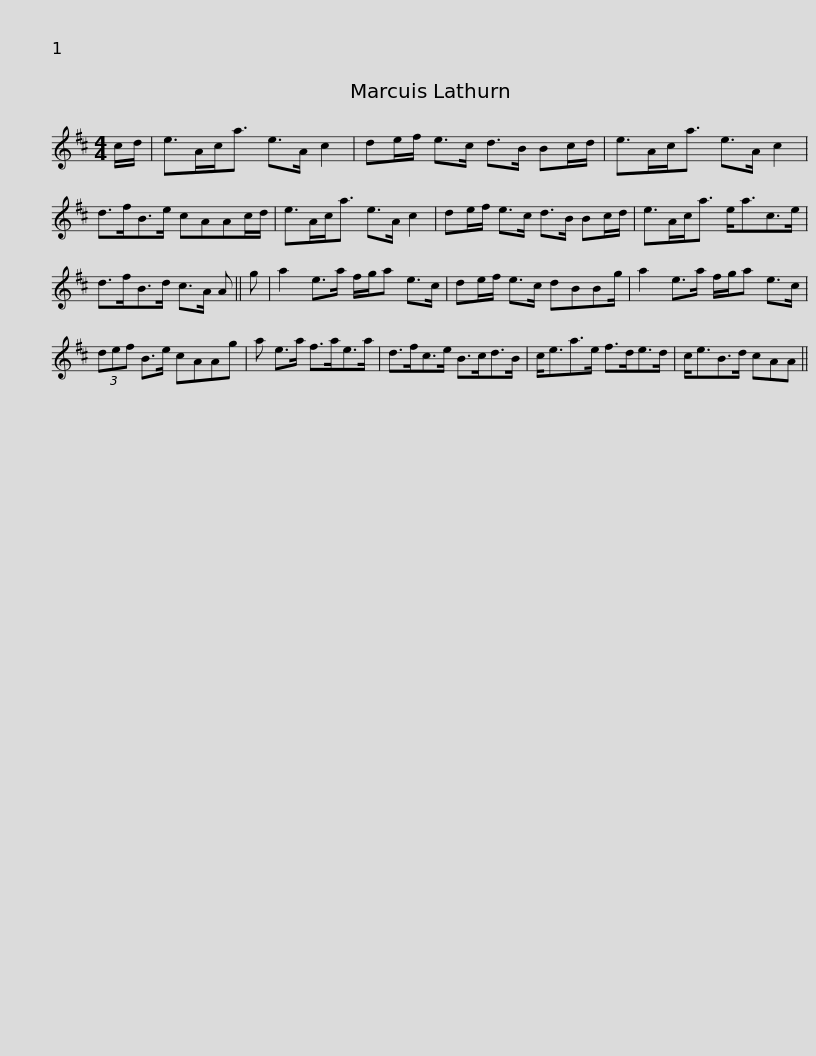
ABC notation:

X:1
L:1/8
M:4/4
I:linebreak $
K:D
V:1 treble
V:1
 c/d/ | e>Ac<a e>A c2 | de/f/ e>c d>B Bc/d/ | e>Ac<a e>A c2 | d>fB>e cAAc/d/ |$ %5
 e>Ac<a e>A c2 | de/f/ e>c d>B Bc/d/ | e>Ac<a e<ac>e | d>fB>d c>A A || g |$ %10
 a2 e>a f/g/a e>c | de/f/ e>c dBBg/ | a2 e>a f/g/a e>c | (3def B>e cAAg | a e>a f>ae>a |$ %15
 d>fc>e B>cd>B | c<ea>e f>de>d | c<eB>d cAA || %18
